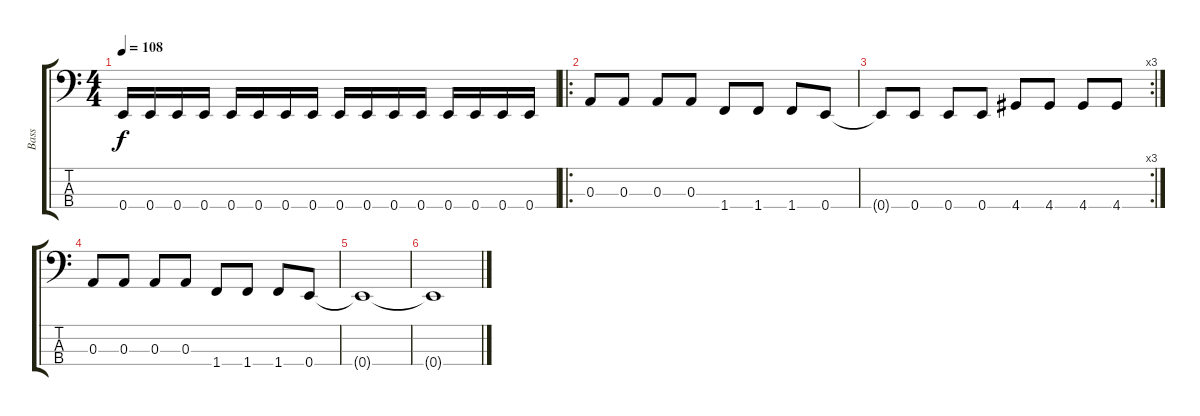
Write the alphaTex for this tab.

\track ("Bass " "Bass ") {instrument electricbassfinger}
\staff {score tabs}
\tuning (G2 D2 A1 E1) {hide}
\ts (4 4)
\tempo 108
\clef f4
\ks c
0.4.16{dy f} 0.4.16 0.4.16 0.4.16 0.4.16 0.4.16 0.4.16 0.4.16 0.4.16 0.4.16 0.4.16 0.4.16 0.4.16 0.4.16 0.4.16 0.4.16 |
\ro
0.3.8 0.3.8 0.3.8 0.3.8 1.4.8 1.4.8 1.4.8 0.4.8 |
\rc 3
0.4{t}.8 0.4.8 0.4.8 0.4.8 4.4.8 4.4.8 4.4.8 4.4.8 |
0.3.8 0.3.8 0.3.8 0.3.8 1.4.8 1.4.8 1.4.8 0.4.8 |
0.4{t}.1 |
0.4{t}.1
